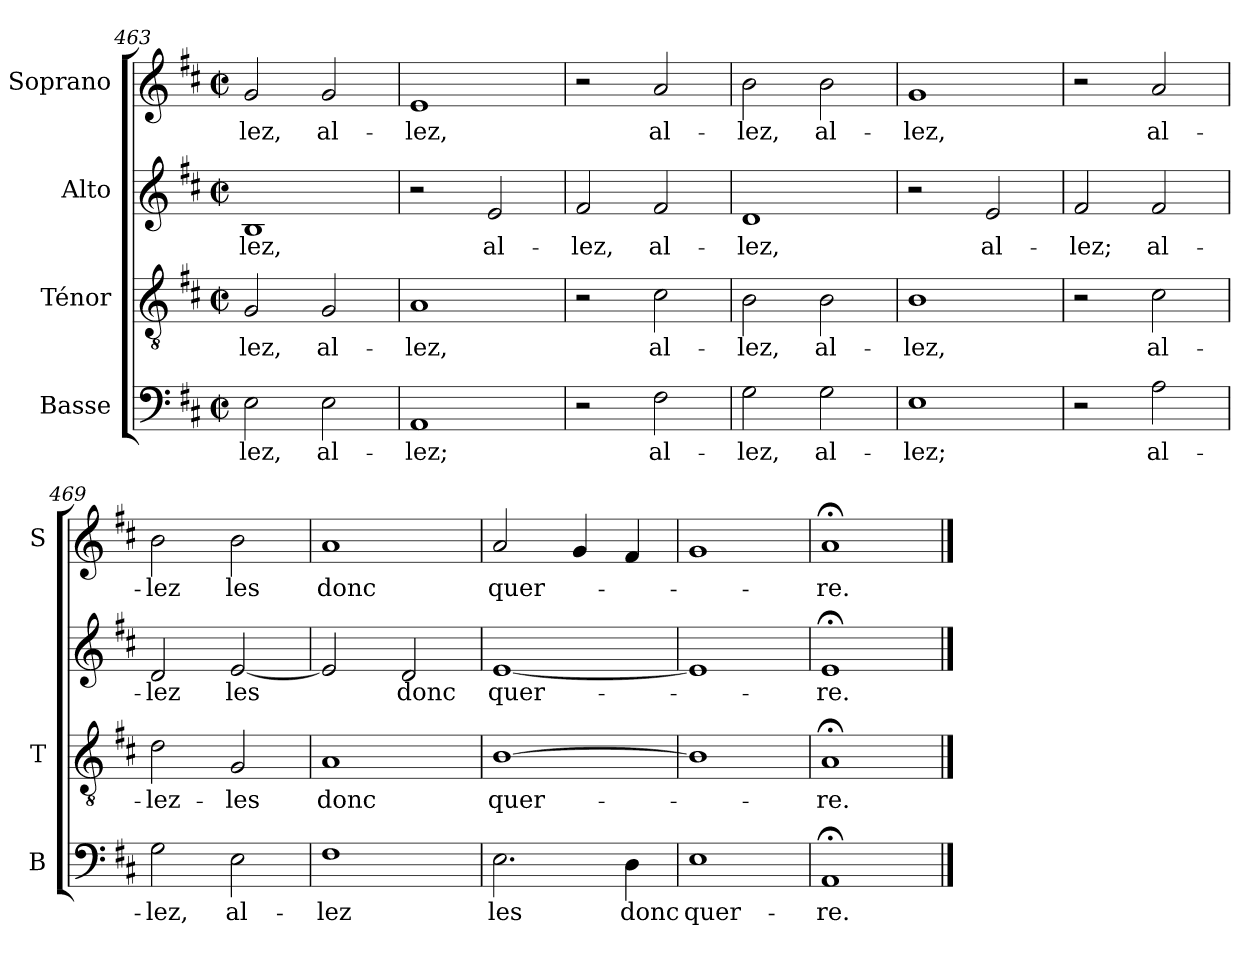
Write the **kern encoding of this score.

**kern	**text	**kern	**text	**kern	**text	**kern	**text
*part4	*part4	*part3	*part3	*part2	*part2	*part1	*part1
*staff4	*staff4	*staff3	*staff3	*staff2	*staff2	*staff1	*staff1
*I"Basse	*	*I"Ténor	*	*I"Alto	*	*I"Soprano	*
*I'B	*	*I'T	*	*	*	*I'S	*
*clefF4	*	*clefGv2	*	*clefG2	*	*clefG2	*
*k[f#c#]	*	*k[f#c#]	*	*k[f#c#]	*	*k[f#c#]	*
*M4/4	*	*M4/4	*	*M4/4	*	*M4/4	*
*met(c|)	*	*met(c|)	*	*met(c|)	*	*met(c|)	*
=463	=463	=463	=463	=463	=463	=463	=463
!	!LO:LY:b	!	!LO:LY:b	!	!LO:LY:b	!	!LO:LY:b
2E\	-lez,	2G/	-lez,	1B	-lez,	2g/	-lez,
!	!LO:LY:b	!	!LO:LY:b	!	!	!	!LO:LY:b
2E\	al-	2G/	al-	.	.	2g/	al-
=464	=464	=464	=464	=464	=464	=464	=464
!	!LO:LY:b	!	!LO:LY:b	!	!	!	!LO:LY:b
1AA	-lez;	1A	-lez,	2r	.	1e	-lez,
!	!	!	!	!	!LO:LY:b	!	!
.	.	.	.	2e/	al-	.	.
=465	=465	=465	=465	=465	=465	=465	=465
!	!	!	!	!	!LO:LY:b	!	!
2r	.	2r	.	2f#/	-lez,	2r	.
!	!LO:LY:b	!	!LO:LY:b	!	!LO:LY:b	!	!LO:LY:b
2F#\	al-	2c#\	al-	2f#/	al-	2a/	al-
=466	=466	=466	=466	=466	=466	=466	=466
!	!LO:LY:b	!	!LO:LY:b	!	!LO:LY:b	!	!LO:LY:b
2G\	-lez,	2B\	-lez,	1d	-lez,	2b\	-lez,
!	!LO:LY:b	!	!LO:LY:b	!	!	!	!LO:LY:b
2G\	al-	2B\	al-	.	.	2b\	al-
=467	=467	=467	=467	=467	=467	=467	=467
!	!LO:LY:b	!	!LO:LY:b	!	!	!	!LO:LY:b
1E	-lez;	1B	-lez,	2r	.	1g	-lez,
!	!	!	!	!	!LO:LY:b	!	!
.	.	.	.	2e/	al-	.	.
=468	=468	=468	=468	=468	=468	=468	=468
!	!	!	!	!	!LO:LY:b	!	!
2r	.	2r	.	2f#/	-lez;	2r	.
!	!LO:LY:b	!	!LO:LY:b	!	!LO:LY:b	!	!LO:LY:b
2A\	al-	2c#\	al-	2f#/	al-	2a/	al-
=469	=469	=469	=469	=469	=469	=469	=469
!	!LO:LY:b	!	!LO:LY:b	!	!LO:LY:b	!	!LO:LY:b
2G\	-lez,	2d\	-lez-	2d/	-lez	2b\	-lez
!	!LO:LY:b	!	!LO:LY:b	!	!LO:LY:b	!	!LO:LY:b
2E\	al-	2G/	-les	[2e/	les	2b\	les
=470	=470	=470	=470	=470	=470	=470	=470
!	!LO:LY:b	!	!LO:LY:b	!	!	!	!LO:LY:b
1F#	-lez	1A	donc	2e/]	.	1a	donc
!	!	!	!	!	!LO:LY:b	!	!
.	.	.	.	2d/	donc	.	.
=471	=471	=471	=471	=471	=471	=471	=471
!	!LO:LY:b	!	!LO:LY:b	!	!LO:LY:b	!	!LO:LY:b
2.E\	les	[1B	quer-	[1e	quer-	2a/	quer-
.	.	.	.	.	.	4g/	.
!	!LO:LY:b	!	!	!	!	!	!
4D\	donc	.	.	.	.	4f#/	.
=472	=472	=472	=472	=472	=472	=472	=472
!	!LO:LY:b	!	!	!	!	!	!
1E	quer-	1B]	.	1e]	.	1g	.
=473	=473	=473	=473	=473	=473	=473	=473
!	!LO:LY:b	!	!LO:LY:b	!	!LO:LY:b	!	!LO:LY:b
1AA;<	-re.	1A;<	-re.	1e;<	-re.	1a;<	-re.
==	==	==	==	==	==	==	==
*-	*-	*-	*-	*-	*-	*-	*-
